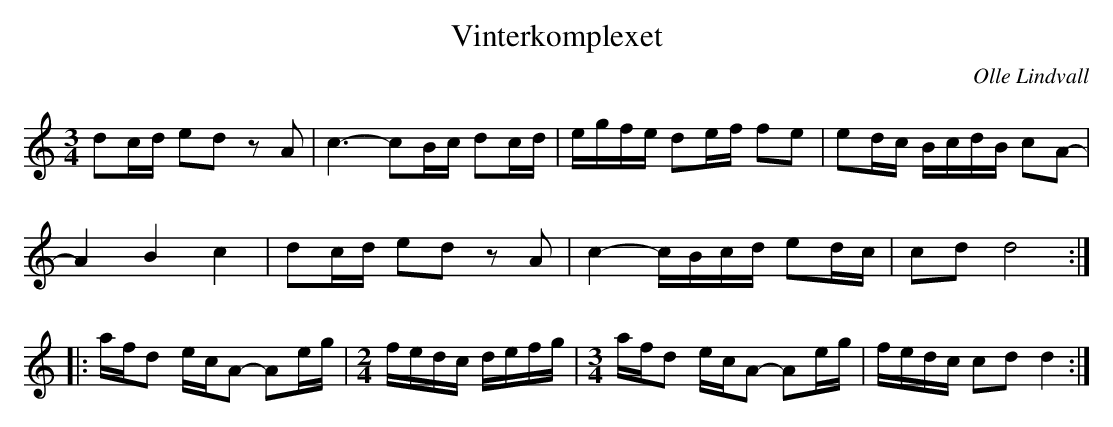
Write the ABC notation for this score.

X:1
T:Vinterkomplexet
C:Olle Lindvall
M:3/4
L:1/8
K:C
dc/2d/2 /2ed z A|c3- cB/2c/2 dc/2d/2|e/2g/2f/2e/2 de/2f/2 fe|ed/2c/ 2B/2c/2d/2B/2 cA-|
A2 B2 c2|dc/2d/2 ed z A|c2- c/2B/2c/2d/2 ed/2c/2|cd d4:|
|:a/2f/2d e/2c/2A-  Ae/2g/2| \
M:2/4
f/2e/2d/2c/2 d/2e/2f/2g/2| \
M:3/4
a/2f/2d e/2c/2A- Ae/2g/2|f/2e/2d/2c/2 cd d2:|
